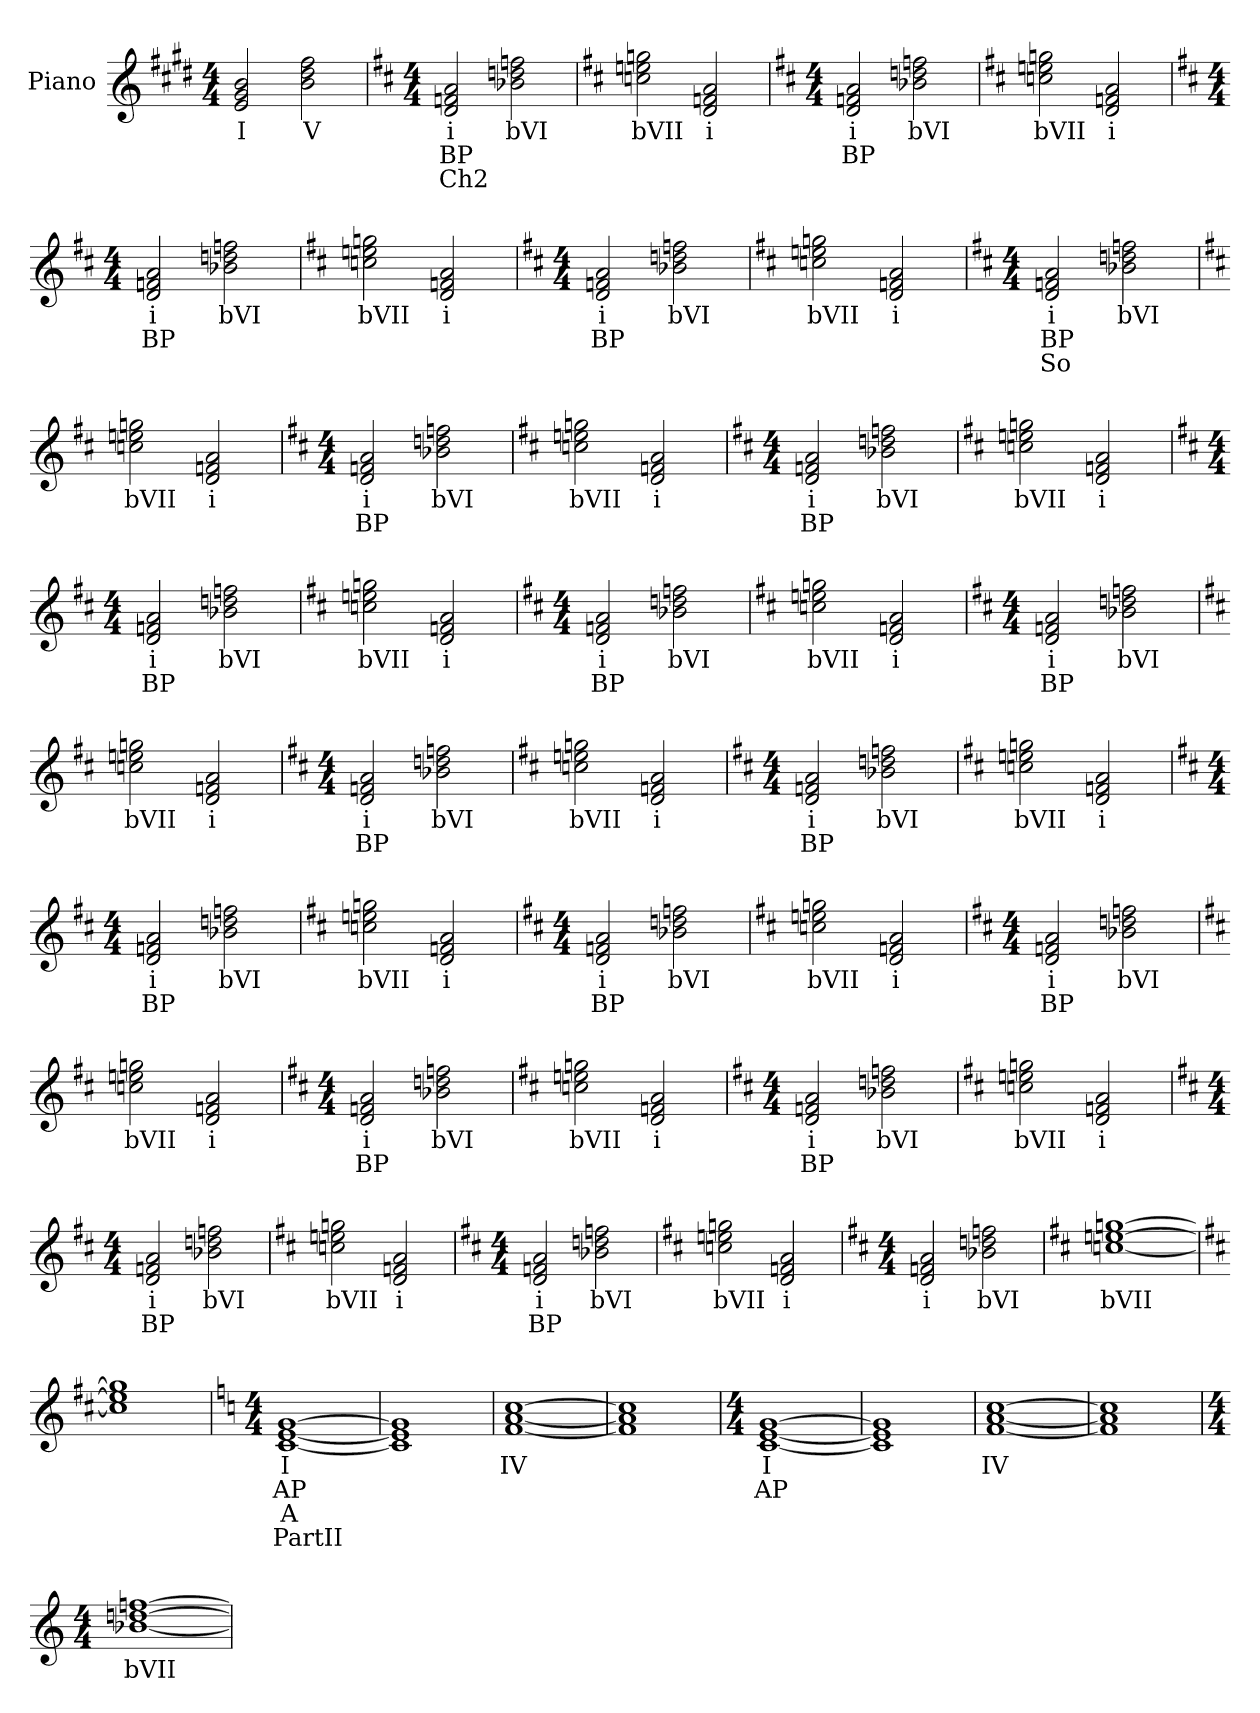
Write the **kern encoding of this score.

**kern	**text	**text	**text	**text
*part1	*part1	*part1	*part1	*part1
*staff1	*staff1	*staff1	*staff1	*staff1
*I"Piano	*	*	*	*
*I'Pno	*	*	*	*
*k[f#c#g#d#]	*	*	*	*
*E:	*	*	*	*
*M4/4	*	*	*	*
=	=	=	=	=
2e 2g# 2b	I	.	.	.
2b 2dd# 2ff#	V	.	.	.
=	=	=	=	=
*k[f#c#]	*	*	*	*
*D:	*	*	*	*
*M4/4	*	*	*	*
2d 2fn 2a	i	BP	Ch2	.
2b-X 2ddn 2ffn	bVI	.	.	.
=	=	=	=	=
*k[f#c#]	*	*	*	*
*D:	*	*	*	*
2ccn 2een 2ggn	bVII	.	.	.
2d 2fn 2a	i	.	.	.
=	=	=	=	=
*k[f#c#]	*	*	*	*
*D:	*	*	*	*
*M4/4	*	*	*	*
2d 2fn 2a	i	BP	.	.
2b-X 2ddn 2ffn	bVI	.	.	.
=	=	=	=	=
*k[f#c#]	*	*	*	*
*D:	*	*	*	*
2ccn 2een 2ggn	bVII	.	.	.
2d 2fn 2a	i	.	.	.
=	=	=	=	=
*k[f#c#]	*	*	*	*
*D:	*	*	*	*
*M4/4	*	*	*	*
2d 2fn 2a	i	BP	.	.
2b-X 2ddn 2ffn	bVI	.	.	.
=	=	=	=	=
*k[f#c#]	*	*	*	*
*D:	*	*	*	*
2ccn 2een 2ggn	bVII	.	.	.
2d 2fn 2a	i	.	.	.
=	=	=	=	=
*k[f#c#]	*	*	*	*
*D:	*	*	*	*
*M4/4	*	*	*	*
2d 2fn 2a	i	BP	.	.
2b-X 2ddn 2ffn	bVI	.	.	.
=	=	=	=	=
*k[f#c#]	*	*	*	*
*D:	*	*	*	*
2ccn 2een 2ggn	bVII	.	.	.
2d 2fn 2a	i	.	.	.
=	=	=	=	=
*k[f#c#]	*	*	*	*
*D:	*	*	*	*
*M4/4	*	*	*	*
2d 2fn 2a	i	BP	So	.
2b-X 2ddn 2ffn	bVI	.	.	.
=	=	=	=	=
*k[f#c#]	*	*	*	*
*D:	*	*	*	*
2ccn 2een 2ggn	bVII	.	.	.
2d 2fn 2a	i	.	.	.
=	=	=	=	=
*k[f#c#]	*	*	*	*
*D:	*	*	*	*
*M4/4	*	*	*	*
2d 2fn 2a	i	BP	.	.
2b-X 2ddn 2ffn	bVI	.	.	.
=	=	=	=	=
*k[f#c#]	*	*	*	*
*D:	*	*	*	*
2ccn 2een 2ggn	bVII	.	.	.
2d 2fn 2a	i	.	.	.
=	=	=	=	=
*k[f#c#]	*	*	*	*
*D:	*	*	*	*
*M4/4	*	*	*	*
2d 2fn 2a	i	BP	.	.
2b-X 2ddn 2ffn	bVI	.	.	.
=	=	=	=	=
*k[f#c#]	*	*	*	*
*D:	*	*	*	*
2ccn 2een 2ggn	bVII	.	.	.
2d 2fn 2a	i	.	.	.
=	=	=	=	=
*k[f#c#]	*	*	*	*
*D:	*	*	*	*
*M4/4	*	*	*	*
2d 2fn 2a	i	BP	.	.
2b-X 2ddn 2ffn	bVI	.	.	.
=	=	=	=	=
*k[f#c#]	*	*	*	*
*D:	*	*	*	*
2ccn 2een 2ggn	bVII	.	.	.
2d 2fn 2a	i	.	.	.
=	=	=	=	=
*k[f#c#]	*	*	*	*
*D:	*	*	*	*
*M4/4	*	*	*	*
2d 2fn 2a	i	BP	.	.
2b-X 2ddn 2ffn	bVI	.	.	.
=	=	=	=	=
*k[f#c#]	*	*	*	*
*D:	*	*	*	*
2ccn 2een 2ggn	bVII	.	.	.
2d 2fn 2a	i	.	.	.
=	=	=	=	=
*k[f#c#]	*	*	*	*
*D:	*	*	*	*
*M4/4	*	*	*	*
2d 2fn 2a	i	BP	.	.
2b-X 2ddn 2ffn	bVI	.	.	.
=	=	=	=	=
*k[f#c#]	*	*	*	*
*D:	*	*	*	*
2ccn 2een 2ggn	bVII	.	.	.
2d 2fn 2a	i	.	.	.
=	=	=	=	=
*k[f#c#]	*	*	*	*
*D:	*	*	*	*
*M4/4	*	*	*	*
2d 2fn 2a	i	BP	.	.
2b-X 2ddn 2ffn	bVI	.	.	.
=	=	=	=	=
*k[f#c#]	*	*	*	*
*D:	*	*	*	*
2ccn 2een 2ggn	bVII	.	.	.
2d 2fn 2a	i	.	.	.
=	=	=	=	=
*k[f#c#]	*	*	*	*
*D:	*	*	*	*
*M4/4	*	*	*	*
2d 2fn 2a	i	BP	.	.
2b-X 2ddn 2ffn	bVI	.	.	.
=	=	=	=	=
*k[f#c#]	*	*	*	*
*D:	*	*	*	*
2ccn 2een 2ggn	bVII	.	.	.
2d 2fn 2a	i	.	.	.
=	=	=	=	=
*k[f#c#]	*	*	*	*
*D:	*	*	*	*
*M4/4	*	*	*	*
2d 2fn 2a	i	BP	.	.
2b-X 2ddn 2ffn	bVI	.	.	.
=	=	=	=	=
*k[f#c#]	*	*	*	*
*D:	*	*	*	*
2ccn 2een 2ggn	bVII	.	.	.
2d 2fn 2a	i	.	.	.
=	=	=	=	=
*k[f#c#]	*	*	*	*
*D:	*	*	*	*
*M4/4	*	*	*	*
2d 2fn 2a	i	BP	.	.
2b-X 2ddn 2ffn	bVI	.	.	.
=	=	=	=	=
*k[f#c#]	*	*	*	*
*D:	*	*	*	*
2ccn 2een 2ggn	bVII	.	.	.
2d 2fn 2a	i	.	.	.
=	=	=	=	=
*k[f#c#]	*	*	*	*
*D:	*	*	*	*
*M4/4	*	*	*	*
2d 2fn 2a	i	BP	.	.
2b-X 2ddn 2ffn	bVI	.	.	.
=	=	=	=	=
*k[f#c#]	*	*	*	*
*D:	*	*	*	*
2ccn 2een 2ggn	bVII	.	.	.
2d 2fn 2a	i	.	.	.
=	=	=	=	=
*k[f#c#]	*	*	*	*
*D:	*	*	*	*
*M4/4	*	*	*	*
2d 2fn 2a	i	BP	.	.
2b-X 2ddn 2ffn	bVI	.	.	.
=	=	=	=	=
*k[f#c#]	*	*	*	*
*D:	*	*	*	*
2ccn 2een 2ggn	bVII	.	.	.
2d 2fn 2a	i	.	.	.
=	=	=	=	=
*k[f#c#]	*	*	*	*
*D:	*	*	*	*
*M4/4	*	*	*	*
2d 2fn 2a	i	BP	.	.
2b-X 2ddn 2ffn	bVI	.	.	.
=	=	=	=	=
*k[f#c#]	*	*	*	*
*D:	*	*	*	*
2ccn 2een 2ggn	bVII	.	.	.
2d 2fn 2a	i	.	.	.
=	=	=	=	=
*k[f#c#]	*	*	*	*
*D:	*	*	*	*
*M4/4	*	*	*	*
2d 2fn 2a	i	BP	.	.
2b-X 2ddn 2ffn	bVI	.	.	.
=	=	=	=	=
*k[f#c#]	*	*	*	*
*D:	*	*	*	*
2ccn 2een 2ggn	bVII	.	.	.
2d 2fn 2a	i	.	.	.
=	=	=	=	=
*k[f#c#]	*	*	*	*
*D:	*	*	*	*
*M4/4	*	*	*	*
2d 2fn 2a	i	BP	.	.
2b-X 2ddn 2ffn	bVI	.	.	.
=	=	=	=	=
*k[f#c#]	*	*	*	*
*D:	*	*	*	*
2ccn 2een 2ggn	bVII	.	.	.
2d 2fn 2a	i	.	.	.
=	=	=	=	=
*k[f#c#]	*	*	*	*
*D:	*	*	*	*
*M4/4	*	*	*	*
2d 2fn 2a	i	.	.	.
2b-X 2ddn 2ffn	bVI	.	.	.
=	=	=	=	=
*k[f#c#]	*	*	*	*
*D:	*	*	*	*
[1ccn [1een [1ggn	bVII	.	.	.
=	=	=	=	=
*k[f#c#]	*	*	*	*
*D:	*	*	*	*
1ccn] 1een] 1ggn]	.	.	.	.
=	=	=	=	=
*k[]	*	*	*	*
*C:	*	*	*	*
*M4/4	*	*	*	*
[1c [1e [1g	I	AP	A	PartII
=	=	=	=	=
*k[]	*	*	*	*
*C:	*	*	*	*
1c] 1e] 1g]	.	.	.	.
=	=	=	=	=
*k[]	*	*	*	*
*C:	*	*	*	*
[1f [1a [1cc	IV	.	.	.
=	=	=	=	=
*k[]	*	*	*	*
*C:	*	*	*	*
1f] 1a] 1cc]	.	.	.	.
=	=	=	=	=
*k[]	*	*	*	*
*C:	*	*	*	*
*M4/4	*	*	*	*
[1c [1e [1g	I	AP	.	.
=	=	=	=	=
*k[]	*	*	*	*
*C:	*	*	*	*
1c] 1e] 1g]	.	.	.	.
=	=	=	=	=
*k[]	*	*	*	*
*C:	*	*	*	*
[1f [1a [1cc	IV	.	.	.
=	=	=	=	=
*k[]	*	*	*	*
*C:	*	*	*	*
1f] 1a] 1cc]	.	.	.	.
=	=	=	=	=
*k[]	*	*	*	*
*C:	*	*	*	*
*M4/4	*	*	*	*
[1b-X [1ddn [1ffn	bVII	.	.	.
=	=	=	=	=
*-	*-	*-	*-	*-
